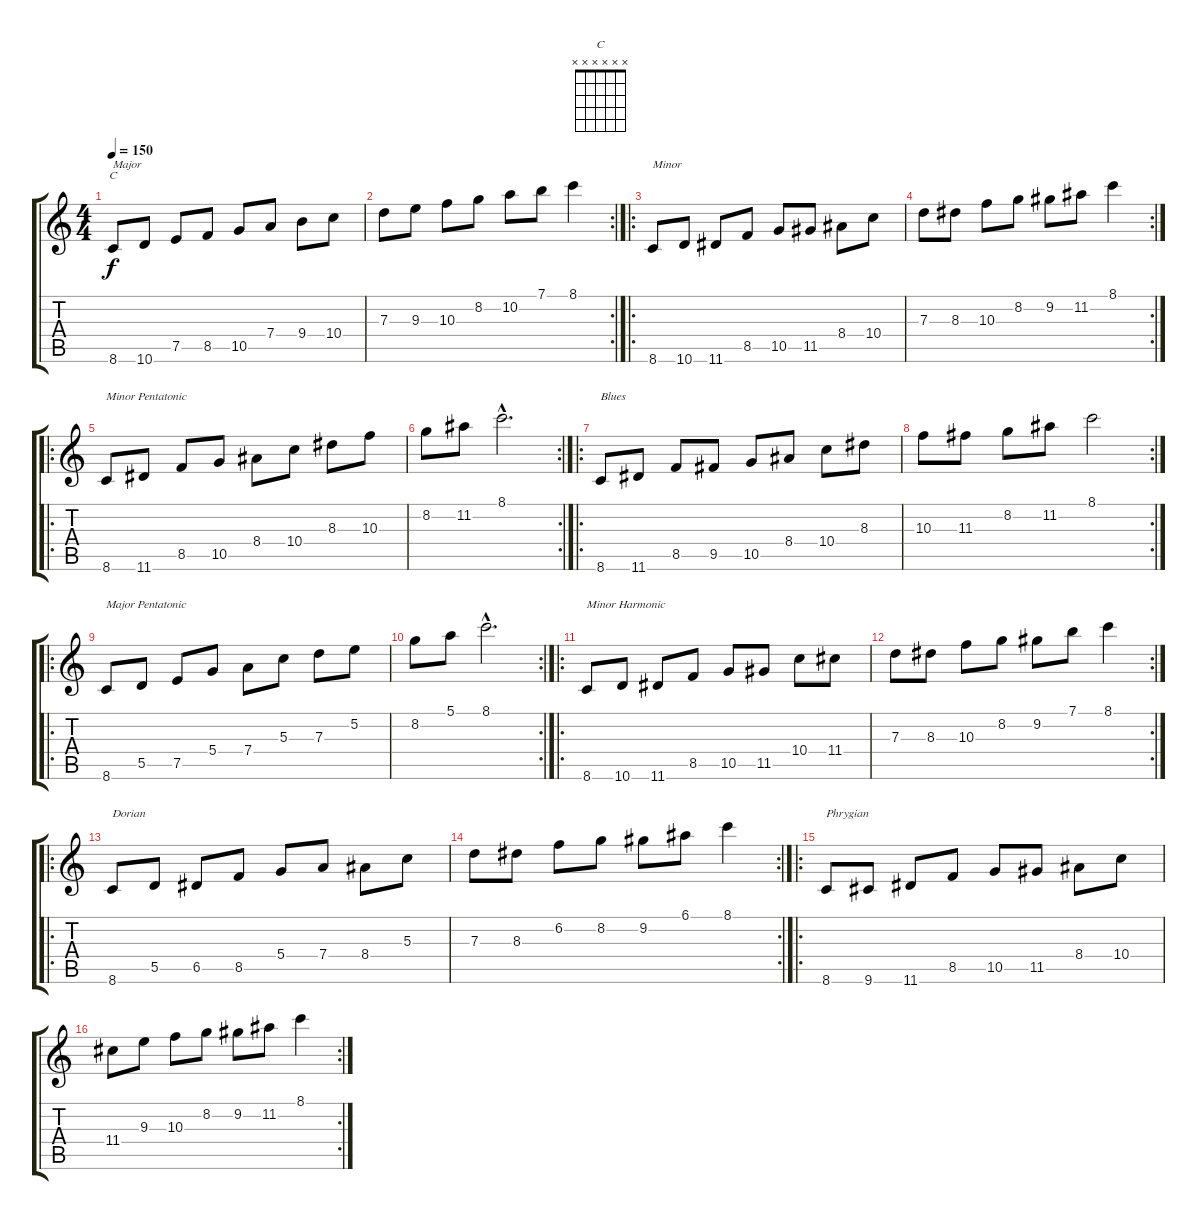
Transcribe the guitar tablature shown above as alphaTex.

\track "" {instrument overdrivenguitar}
\staff {score tabs}
\tuning (E4 B3 G3 D3 A2 E2) {hide}
\chord ("C" x x x x x x) {firstfret 0}
\ts (4 4)
\tempo 150
\clef g2
\ks c
8.6.8{ch "C" txt "Major" dy f instrument overdrivenguitar} 10.6.8 7.5.8 8.5.8 10.5.8 7.4.8 9.4.8 10.4.8 |
\rc 2
7.3.8 9.3.8 10.3.8 8.2.8 10.2.8 7.1.8 8.1.4 |
\ro
8.6.8{txt "Minor"} 10.6.8 11.6.8 8.5.8 10.5.8 11.5.8 8.4.8 10.4.8 |
\rc 2
7.3.8 8.3.8 10.3.8 8.2.8 9.2.8 11.2.8 8.1.4 |
\ro
8.6.8{txt "Minor Pentatonic"} 11.6.8 8.5.8 10.5.8 8.4.8 10.4.8 8.3.8 10.3.8 |
\rc 2
8.2.8 11.2.8 8.1{hac}.2{d} |
\ro
8.6.8{txt "Blues"} 11.6.8 8.5.8 9.5.8 10.5.8 8.4.8 10.4.8 8.3.8 |
\rc 2
10.3.8 11.3.8 8.2.8 11.2.8 8.1.2 |
\ro
8.6.8{txt "Major Pentatonic"} 5.5.8 7.5.8 5.4.8 7.4.8 5.3.8 7.3.8 5.2.8 |
\rc 2
8.2.8 5.1.8 8.1{hac}.2{d} |
\ro
8.6.8{txt "Minor Harmonic"} 10.6.8 11.6.8 8.5.8 10.5.8 11.5.8 10.4.8 11.4.8 |
\rc 2
7.3.8 8.3.8 10.3.8 8.2.8 9.2.8 7.1.8 8.1.4 |
\ro
8.6.8{txt "Dorian"} 5.5.8 6.5.8 8.5.8 5.4.8 7.4.8 8.4.8 5.3.8 |
\rc 2
7.3.8 8.3.8 6.2.8 8.2.8 9.2.8 6.1.8 8.1.4 |
\ro
8.6.8{txt "Phrygian"} 9.6.8 11.6.8 8.5.8 10.5.8 11.5.8 8.4.8 10.4.8 |
\rc 2
11.4.8 9.3.8 10.3.8 8.2.8 9.2.8 11.2.8 8.1.4
